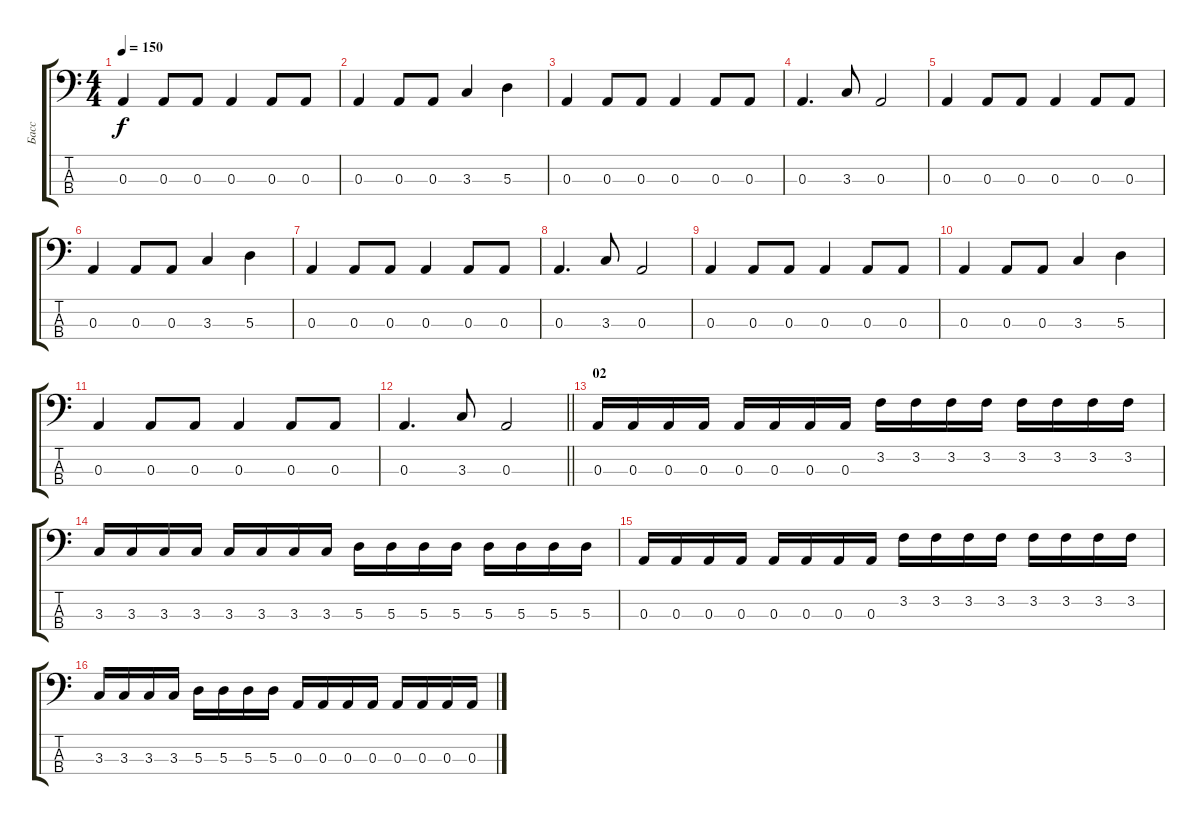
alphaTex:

\track ("Басс" "Басс") {instrument electricbasspick}
\staff {score tabs}
\tuning (G2 D2 A1 E1) {hide}
\ts (4 4)
\tempo 150
\clef f4
\ks c
0.3.4{dy f} 0.3.8 0.3.8 0.3.4 0.3.8 0.3.8 |
0.3.4 0.3.8 0.3.8 3.3.4 5.3.4 |
0.3.4 0.3.8 0.3.8 0.3.4 0.3.8 0.3.8 |
0.3.4{d} 3.3.8 0.3.2 |
0.3.4 0.3.8 0.3.8 0.3.4 0.3.8 0.3.8 |
0.3.4 0.3.8 0.3.8 3.3.4 5.3.4 |
0.3.4 0.3.8 0.3.8 0.3.4 0.3.8 0.3.8 |
0.3.4{d} 3.3.8 0.3.2 |
0.3.4 0.3.8 0.3.8 0.3.4 0.3.8 0.3.8 |
0.3.4 0.3.8 0.3.8 3.3.4 5.3.4 |
0.3.4 0.3.8 0.3.8 0.3.4 0.3.8 0.3.8 |
\barLineRight lightlight
0.3.4{d} 3.3.8 0.3.2 |
\section ("" "02")
0.3.16 0.3.16 0.3.16 0.3.16 0.3.16 0.3.16 0.3.16 0.3.16 3.2.16 3.2.16 3.2.16 3.2.16 3.2.16 3.2.16 3.2.16 3.2.16 |
3.3.16 3.3.16 3.3.16 3.3.16 3.3.16 3.3.16 3.3.16 3.3.16 5.3.16 5.3.16 5.3.16 5.3.16 5.3.16 5.3.16 5.3.16 5.3.16 |
0.3.16 0.3.16 0.3.16 0.3.16 0.3.16 0.3.16 0.3.16 0.3.16 3.2.16 3.2.16 3.2.16 3.2.16 3.2.16 3.2.16 3.2.16 3.2.16 |
3.3.16 3.3.16 3.3.16 3.3.16 5.3.16 5.3.16 5.3.16 5.3.16 0.3.16 0.3.16 0.3.16 0.3.16 0.3.16 0.3.16 0.3.16 0.3.16
